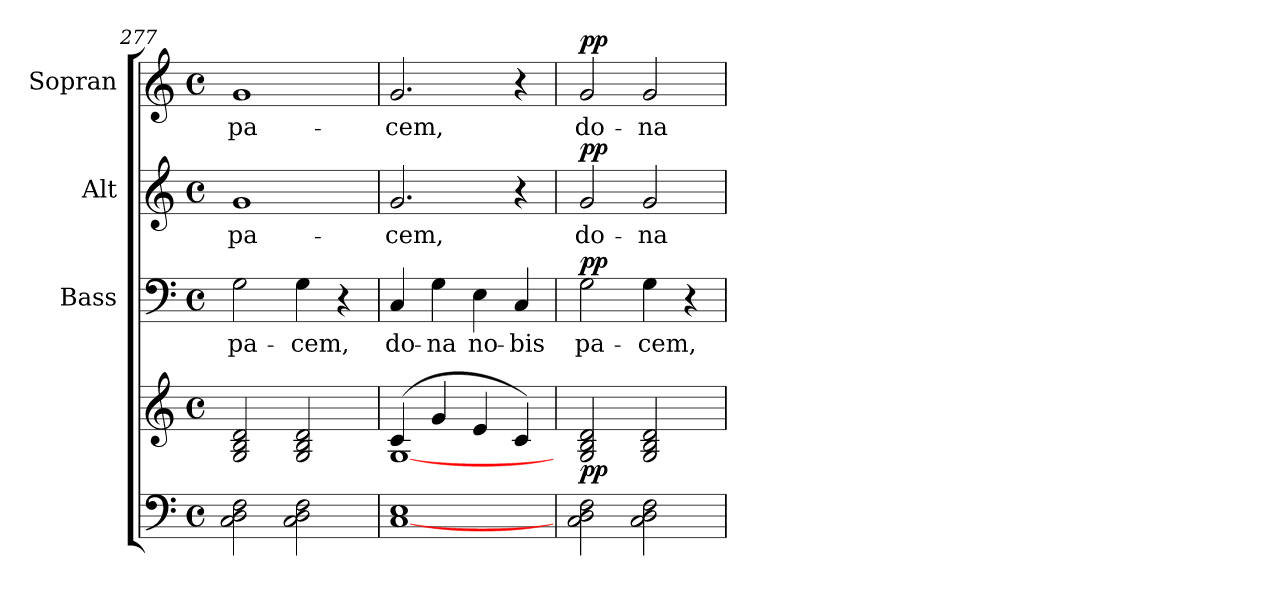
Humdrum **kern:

**kern	**kern	**dynam	**kern	**text	**dynam	**kern	**text	**dynam	**kern	**text	**dynam
*part4	*part4	*part4	*part3	*part3	*part3	*part2	*part2	*part2	*part1	*part1	*part1
*staff5	*staff4	*staff4/5	*staff3	*staff3	*staff3	*staff2	*staff2	*staff2	*staff1	*staff1	*staff1
*	*	*	*I"Bass	*	*	*I"Alt	*	*	*I"Sopran	*	*
*	*	*	*I'B.	*	*	*I'A	*	*	*I'S	*	*
*clefF4	*clefG2	*	*clefF4	*	*	*clefG2	*	*	*clefG2	*	*
*k[]	*k[]	*	*k[]	*	*	*k[]	*	*	*k[]	*	*
*C:	*C:	*	*C:	*	*	*C:	*	*	*C:	*	*
*M4/4	*M4/4	*	*M4/4	*	*	*M4/4	*	*	*M4/4	*	*
*met(c)	*met(c)	*	*met(c)	*	*	*met(c)	*	*	*met(c)	*	*
=277	=277	=277	=277	=277	=277	=277	=277	=277	=277	=277	=277
!	!	!	!	!LO:LY:b	!	!	!LO:LY:b	!	!	!LO:LY:b	!
2C\ 2D\ 2F\	2G/ 2B/ 2d/	.	2G\	pa-	.	1g	pa-	.	1g	pa-	.
!	!	!	!	!LO:LY:b	!	!	!	!	!	!	!
2C\ 2D\ 2F\	2G/ 2B/ 2d/	.	4G\	-cem,	.	.	.	.	.	.	.
.	.	.	4r	.	.	.	.	.	.	.	.
=278	=278	=278	=278	=278	=278	=278	=278	=278	=278	=278	=278
*^	*^	*	*	*	*	*	*	*	*	*	*
!	!	!	!	!	!	!LO:LY:b	!	!	!LO:LY:b	!	!	!LO:LY:b	!
1E	[<1C	(4c/	[<1G	.	4C/	do-	.	2.g/	-cem,	.	2.g/	-cem,	.
!	!	!	!	!	!	!LO:LY:b	!	!	!	!	!	!	!
.	.	4g/	.	.	4G\	-na	.	.	.	.	.	.	.
!	!	!	!	!	!	!LO:LY:b	!	!	!	!	!	!	!
.	.	4e/	.	.	4E\	no-	.	.	.	.	.	.	.
!	!	!	!	!	!	!LO:LY:b	!	!	!	!	!	!	!
.	.	4c/)	.	.	4C/	-bis	.	4r	.	.	4r	.	.
*v	*v	*	*	*	*	*	*	*	*	*	*	*	*
*	*v	*v	*	*	*	*	*	*	*	*	*	*
=279	=279	=279	=279	=279	=279	=279	=279	=279	=279	=279	=279
!	!	!LO:DY:b	!	!LO:LY:b	!LO:DY:a	!	!LO:LY:b	!LO:DY:a	!	!LO:LY:b	!LO:DY:a
2C\ 2D\ 2F\	2G/ 2B/ 2d/	pp	2G\	pa-	pp	2g/	do-	pp	2g/	do-	pp
!	!	!	!	!LO:LY:b	!	!	!LO:LY:b	!	!	!LO:LY:b	!
2C\ 2D\ 2F\	2G/ 2B/ 2d/	.	4G\	-cem,	.	2g/	-na	.	2g/	-na	.
.	.	.	4r	.	.	.	.	.	.	.	.
=	=	=	=	=	=	=	=	=	=	=	=
*-	*-	*-	*-	*-	*-	*-	*-	*-	*-	*-	*-
